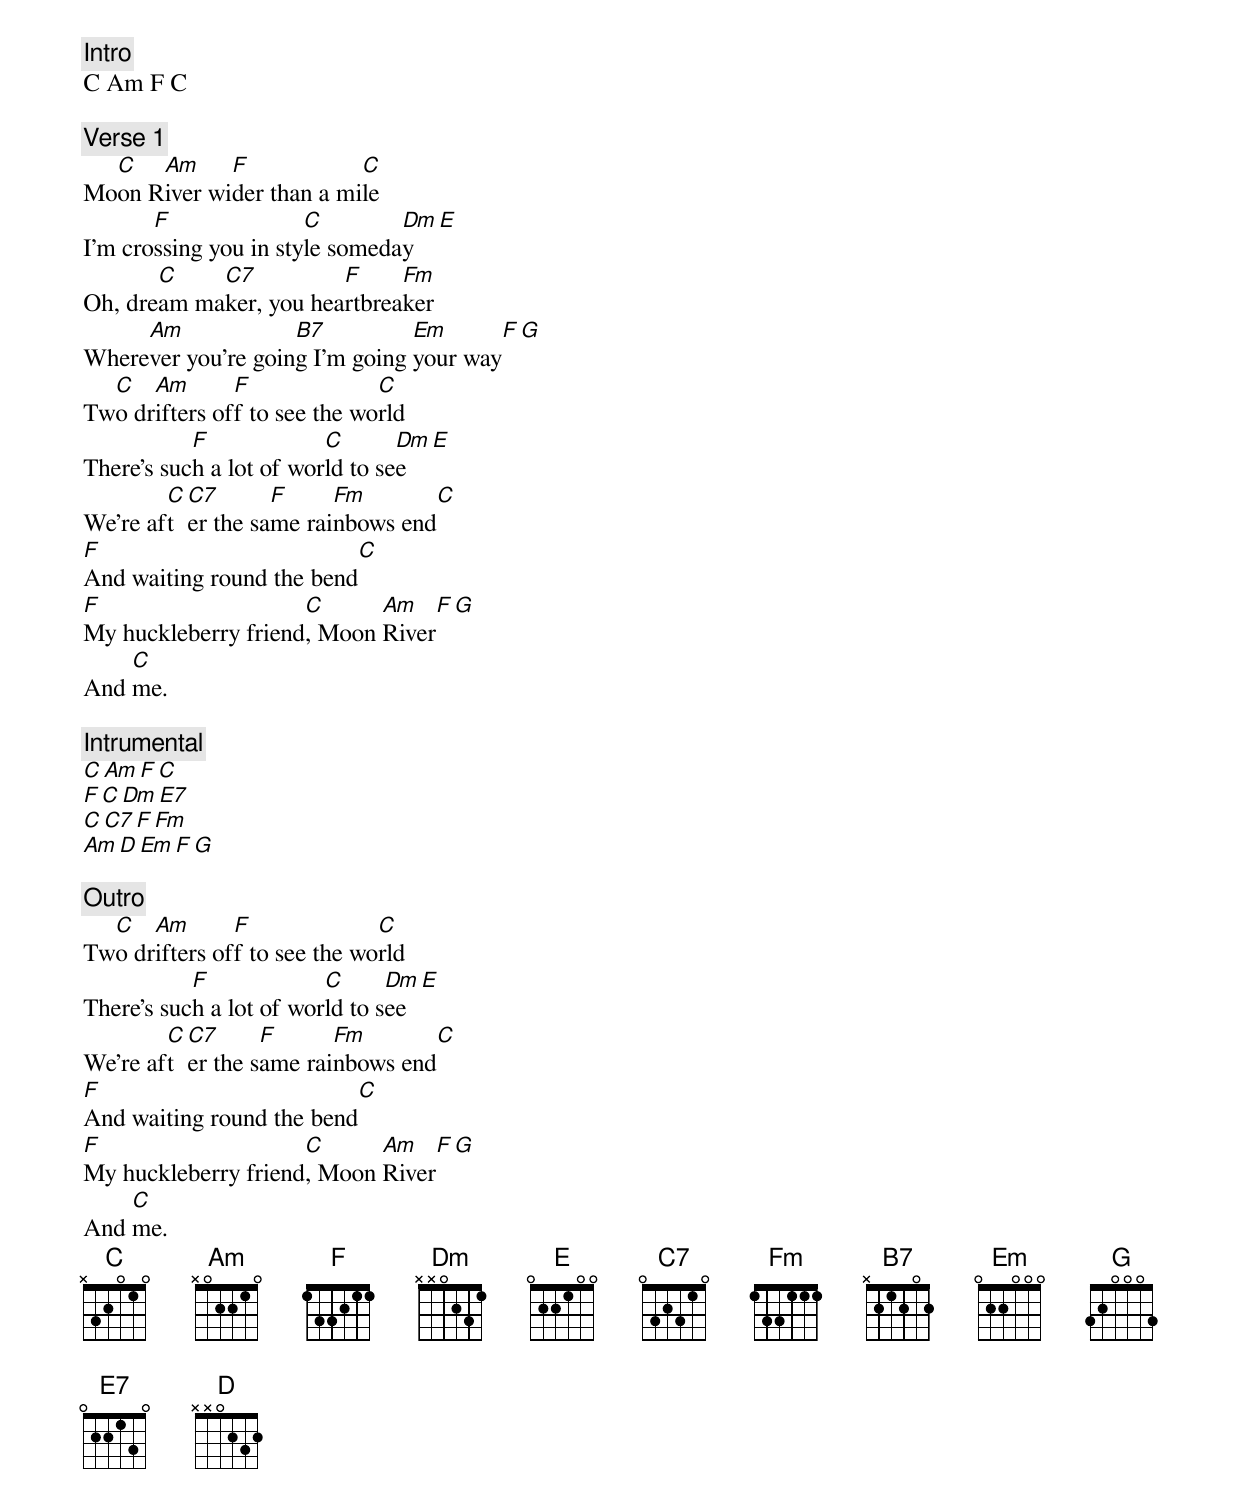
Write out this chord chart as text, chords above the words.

[Intro]
C Am F C

[Verse 1]
  C   Am     F            C
Moon River wider than a mile
       F               C        Dm     E
I'm crossing you in style someday
       C    C7          F     Fm
Oh, dream maker, you heartbreaker
     Am             B7          Em         F  G
Wherever you're going I'm going your way
  C   Am       F              C
Two drifters off to see the world
           F             C       Dm   E
There's such a lot of world to see
        C C7       F     Fm       C
We're aft er the same rainbows end
F                          C
And waiting round the bend
F                    C      Am    F  G
My huckleberry friend, Moon River
    C
And me.

[Intrumental]
C   Am   F    C
F   C    Dm   E7
C   C7   F    Fm
Am  D    Em   F   G

[Outro]
  C   Am       F              C
Two drifters off to see the world
           F             C      Dm   E
There's such a lot of world to see
        C C7      F      Fm         C
We're aft er the same rainbows end
F                          C
And waiting round the bend
F                    C      Am    F  G
My huckleberry friend, Moon River
    C
And me.
